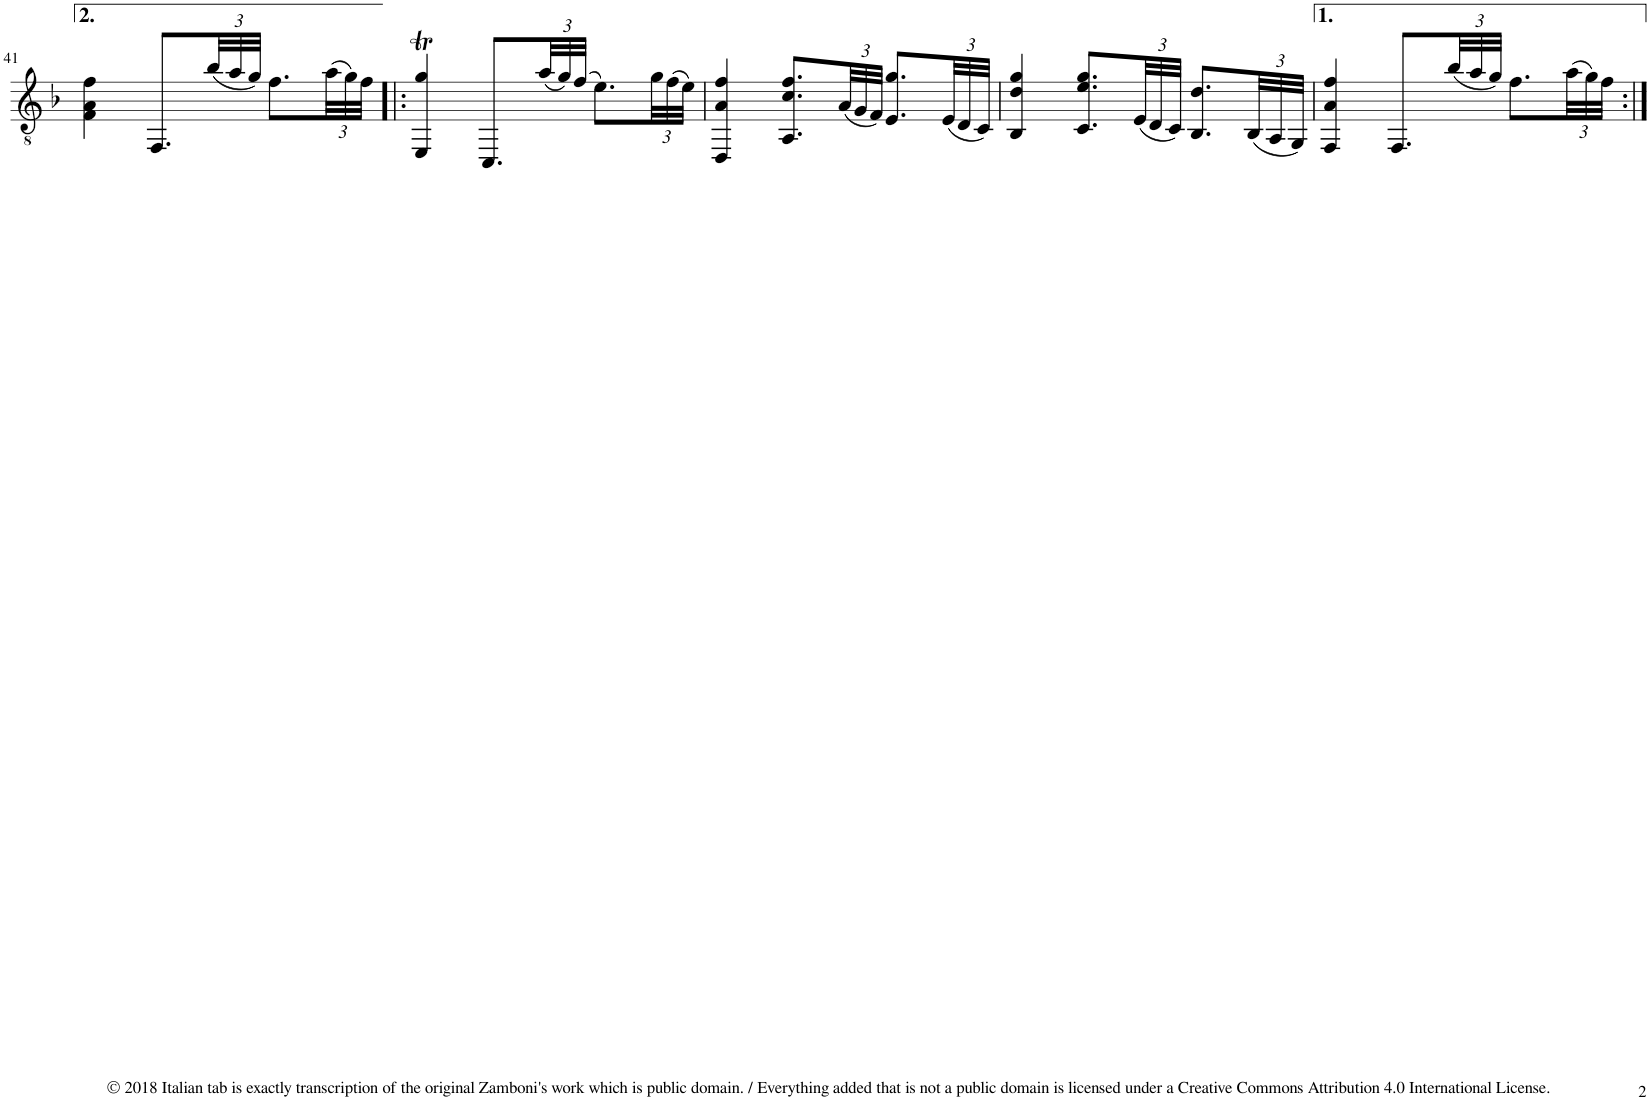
**kern
*part1
*staff1
*I"Arciloutna
*I'A. lout.
!!LO:PB:g=z
*clefGv2
*k[b-]
*M3/4
=41
4F\ 4A\ 4f\
8.FF/L
*Xbrackettup
(48b-/LL
48a/
48g/JJJ)
8.f\L
(48a\LL
48g\)
48f\JJJ
=42!|:
4EE/T 4g/T
8.CC/L
(48a/LL
48g/)
(48f/JJJ
8.e\L)
48g\LL
(48f\
48e\JJJ)
=43
4DD/ 4A/ 4f/
8.AA/ 8.c/ 8.f/L
(48A/LL
48G/
48F/JJJ)
8.E/ 8.g/L
(48E/LL
48D/
48C/JJJ)
=44
4BB-/ 4d/ 4g/
8.C/ 8.e/ 8.g/L
(48E/LL
48D/
48C/JJJ)
8.BB-/ 8.d/L
(48BB-/LL
48AA/
48GG/JJJ)
=45
4FF/ 4A/ 4f/
8.FF/L
(48b-/LL
48a/
48g/JJJ)
8.f\L
(48a\LL
48g\)
48f\JJJ
=:|!
*-
